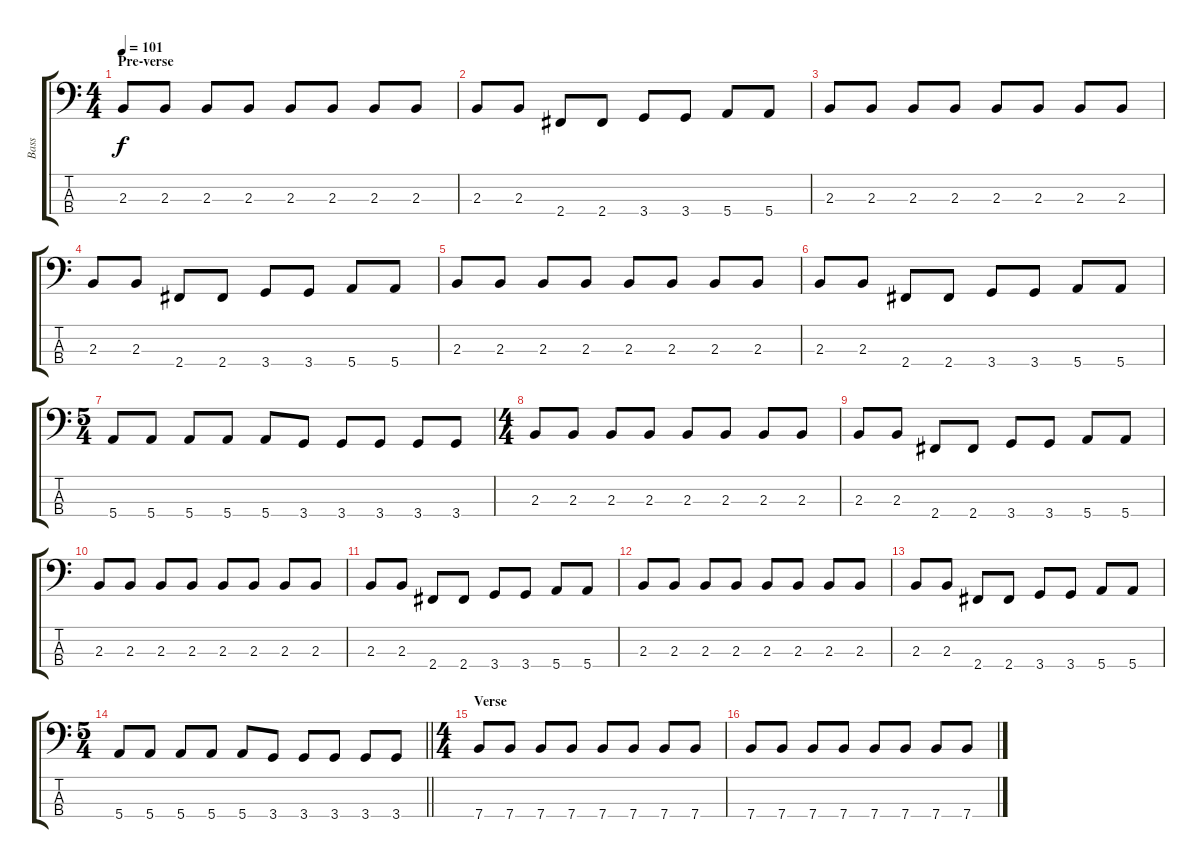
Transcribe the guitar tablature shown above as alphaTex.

\track ("Bass" "Bass") {instrument electricbassfinger}
\staff {score tabs}
\tuning (G2 D2 A1 E1) {hide}
\ts (4 4)
\section ("" "Pre-verse")
\tempo 101
\clef f4
\ks c
2.3.8{dy f} 2.3.8 2.3.8 2.3.8 2.3.8 2.3.8 2.3.8 2.3.8 |
2.3.8 2.3.8 2.4.8 2.4.8 3.4.8 3.4.8 5.4.8 5.4.8 |
2.3.8 2.3.8 2.3.8 2.3.8 2.3.8 2.3.8 2.3.8 2.3.8 |
2.3.8 2.3.8 2.4.8 2.4.8 3.4.8 3.4.8 5.4.8 5.4.8 |
2.3.8 2.3.8 2.3.8 2.3.8 2.3.8 2.3.8 2.3.8 2.3.8 |
2.3.8 2.3.8 2.4.8 2.4.8 3.4.8 3.4.8 5.4.8 5.4.8 |
\ts (5 4)
5.4.8 5.4.8 5.4.8 5.4.8 5.4.8 3.4.8 3.4.8 3.4.8 3.4.8 3.4.8 |
\ts (4 4)
2.3.8 2.3.8 2.3.8 2.3.8 2.3.8 2.3.8 2.3.8 2.3.8 |
2.3.8 2.3.8 2.4.8 2.4.8 3.4.8 3.4.8 5.4.8 5.4.8 |
2.3.8 2.3.8 2.3.8 2.3.8 2.3.8 2.3.8 2.3.8 2.3.8 |
2.3.8 2.3.8 2.4.8 2.4.8 3.4.8 3.4.8 5.4.8 5.4.8 |
2.3.8 2.3.8 2.3.8 2.3.8 2.3.8 2.3.8 2.3.8 2.3.8 |
2.3.8 2.3.8 2.4.8 2.4.8 3.4.8 3.4.8 5.4.8 5.4.8 |
\ts (5 4)
\barLineRight lightlight
5.4.8 5.4.8 5.4.8 5.4.8 5.4.8 3.4.8 3.4.8 3.4.8 3.4.8 3.4.8 |
\ts (4 4)
\section ("" "Verse")
7.4.8 7.4.8 7.4.8 7.4.8 7.4.8 7.4.8 7.4.8 7.4.8 |
7.4.8 7.4.8 7.4.8 7.4.8 7.4.8 7.4.8 7.4.8 7.4.8
